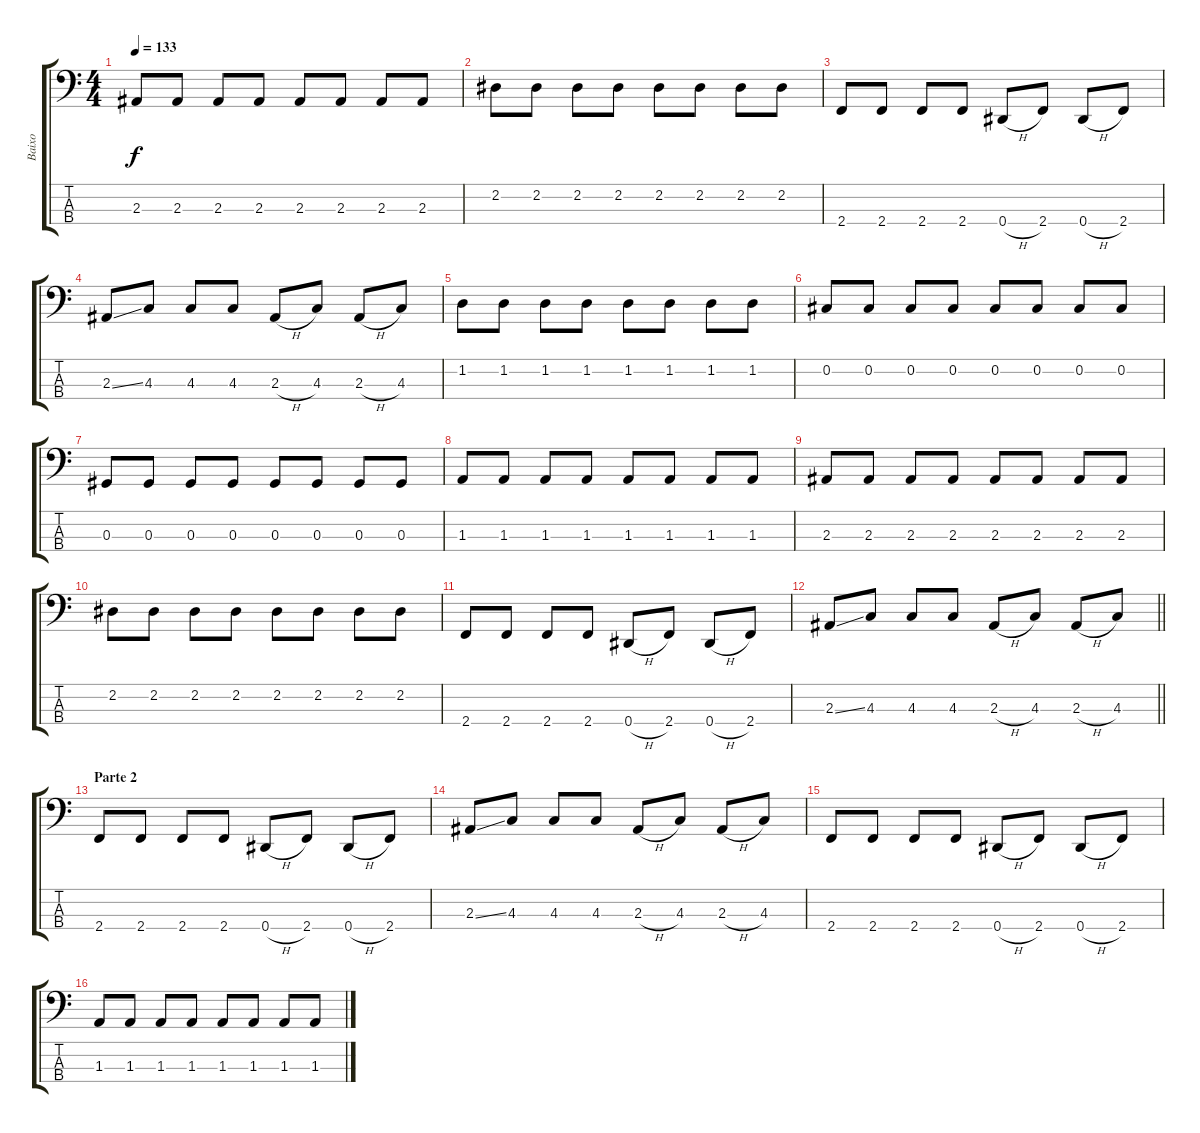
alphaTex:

\track ("Baixo" "Baixo") {instrument electricbassfinger}
\staff {score tabs}
\tuning (Gb2 Db2 Ab1 Eb1) {hide}
\ts (4 4)
\tempo 133
\clef f4
\ks c
2.3.8{dy f} 2.3.8 2.3.8 2.3.8 2.3.8 2.3.8 2.3.8 2.3.8 |
2.2.8 2.2.8 2.2.8 2.2.8 2.2.8 2.2.8 2.2.8 2.2.8 |
2.4.8 2.4.8 2.4.8 2.4.8 0.4{h}.8 2.4.8 0.4{h}.8 2.4.8 |
2.3{ss}.8 4.3.8 4.3.8 4.3.8 2.3{h}.8 4.3.8 2.3{h}.8 4.3.8 |
1.2.8 1.2.8 1.2.8 1.2.8 1.2.8 1.2.8 1.2.8 1.2.8 |
0.2.8 0.2.8 0.2.8 0.2.8 0.2.8 0.2.8 0.2.8 0.2.8 |
0.3.8 0.3.8 0.3.8 0.3.8 0.3.8 0.3.8 0.3.8 0.3.8 |
1.3.8 1.3.8 1.3.8 1.3.8 1.3.8 1.3.8 1.3.8 1.3.8 |
2.3.8 2.3.8 2.3.8 2.3.8 2.3.8 2.3.8 2.3.8 2.3.8 |
2.2.8 2.2.8 2.2.8 2.2.8 2.2.8 2.2.8 2.2.8 2.2.8 |
2.4.8 2.4.8 2.4.8 2.4.8 0.4{h}.8 2.4.8 0.4{h}.8 2.4.8 |
\barLineRight lightlight
2.3{ss}.8 4.3.8 4.3.8 4.3.8 2.3{h}.8 4.3.8 2.3{h}.8 4.3.8 |
\section ("" "Parte 2")
2.4.8 2.4.8 2.4.8 2.4.8 0.4{h}.8 2.4.8 0.4{h}.8 2.4.8 |
2.3{ss}.8 4.3.8 4.3.8 4.3.8 2.3{h}.8 4.3.8 2.3{h}.8 4.3.8 |
2.4.8 2.4.8 2.4.8 2.4.8 0.4{h}.8 2.4.8 0.4{h}.8 2.4.8 |
1.3.8 1.3.8 1.3.8 1.3.8 1.3.8 1.3.8 1.3.8 1.3.8
